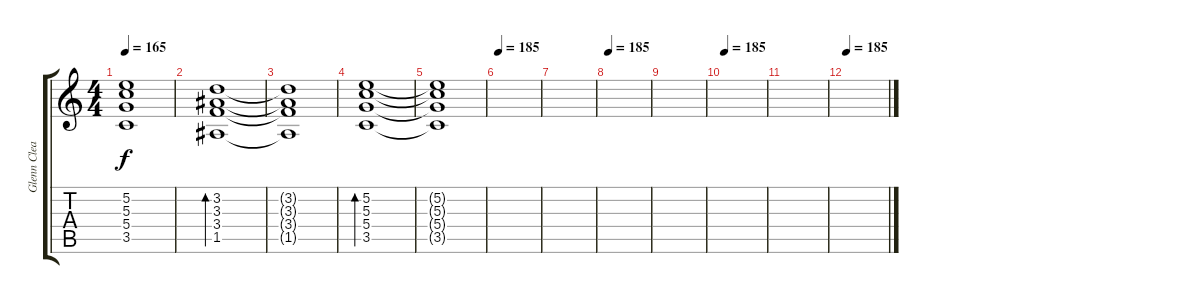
\track ("Glenn Clean" "Glenn Clea") {instrument acousticguitarsteel}
\staff {score tabs}
\tuning (E4 B3 G3 D3 A2 D2) {hide}
\ts (4 4)
\tempo 165
\clef g2
\ks c
(5.2{t} 5.3{t} 5.4{t} 3.5{t}).1{dy f} |
(3.2 3.3 3.4 1.5).1{bd 480} |
(3.2{t} 3.3{t} 3.4{t} 1.5{t}).1 |
(5.2 5.3 5.4 3.5).1{bd 480} |
(5.2{t} 5.3{t} 5.4{t} 3.5{t}).1 |
\tempo 185
|
|
\tempo 185
|
|
\tempo 185
|
|
\tempo 185
